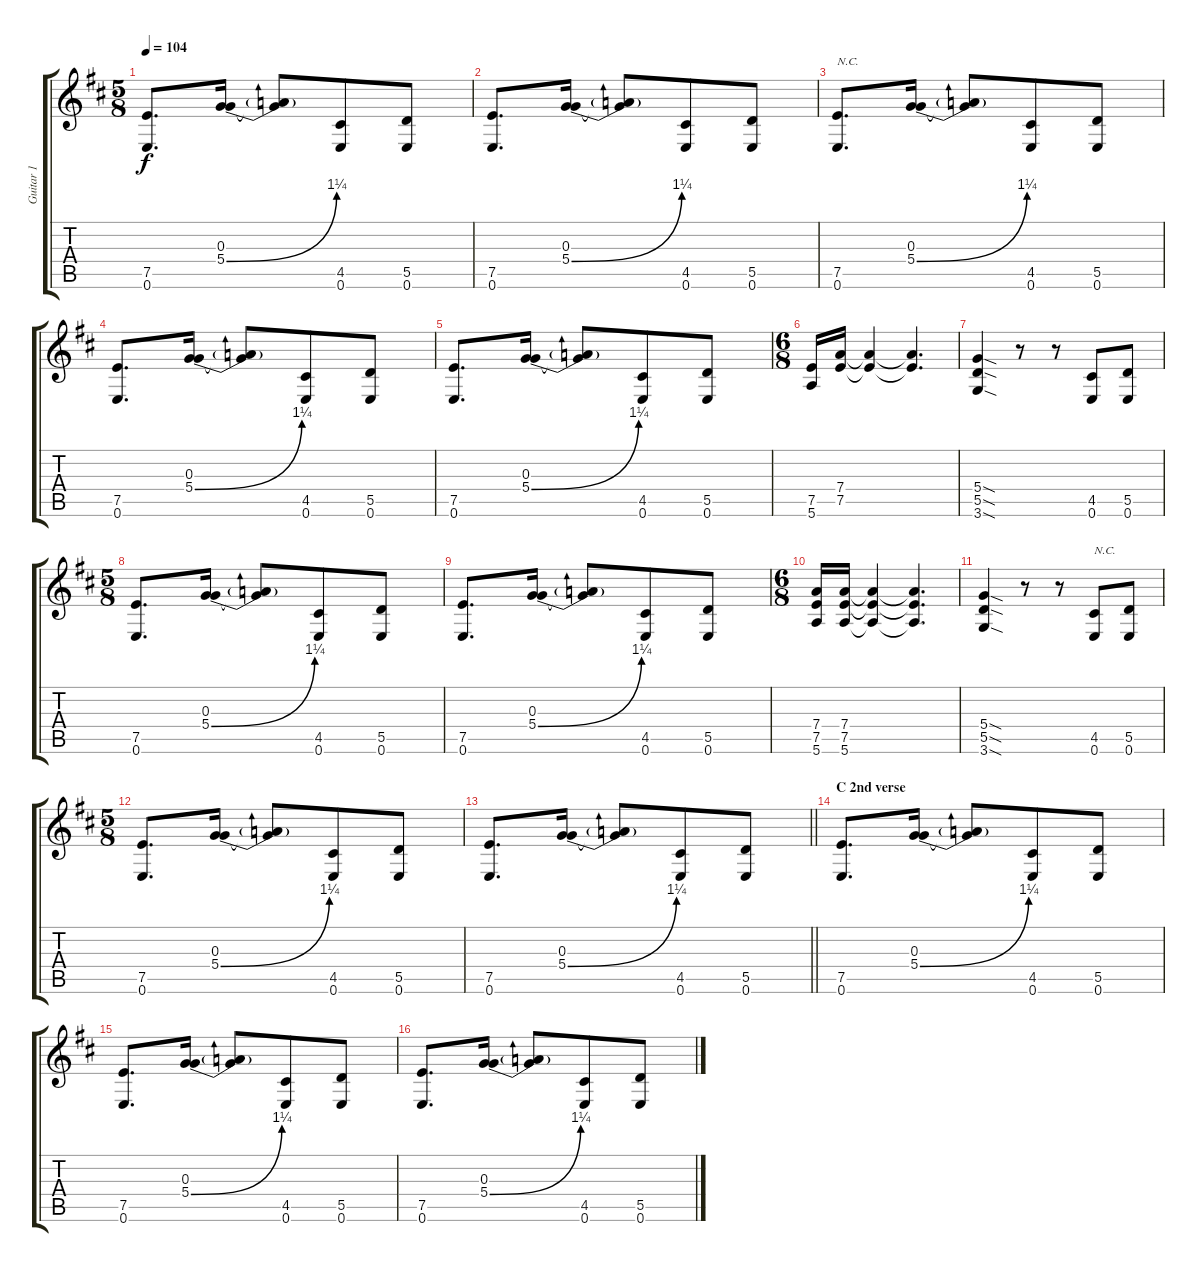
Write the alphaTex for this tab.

\track ("Guitar 1" "Guitar 1") {instrument acousticguitarsteel}
\staff {score tabs}
\tuning (E4 B3 G3 D3 A2 E2) {hide}
\ts (5 8)
\tempo 104
\clef g2
\ks d
(7.5 0.6).8{d dy f beam merge} (0.3 5.4{be (bend 0 0 60 5)}).16{beam split} (0.3{t} 5.4{t}).8{beam merge} (4.5 0.6).8 (5.5 0.6).8 |
(7.5 0.6).8{d beam merge} (0.3 5.4{be (bend 0 0 60 5)}).16{beam split} (0.3{t} 5.4{t}).8{beam merge} (4.5 0.6).8 (5.5 0.6).8 |
(7.5 0.6).8{d txt "N.C." beam merge} (0.3 5.4{be (bend 0 0 60 5)}).16{beam split} (0.3{t} 5.4{t}).8{beam merge} (4.5 0.6).8 (5.5 0.6).8 |
(7.5 0.6).8{d beam merge} (0.3 5.4{be (bend 0 0 60 5)}).16{beam split} (0.3{t} 5.4{t}).8{beam merge} (4.5 0.6).8 (5.5 0.6).8 |
(7.5 0.6).8{d beam merge} (0.3 5.4{be (bend 0 0 60 5)}).16{beam split} (0.3{t} 5.4{t}).8{beam Up beam merge} (4.5 0.6).8{beam Up beam merge} (5.5 0.6).8{beam Up} |
\ts (6 8)
(7.5 5.6).16 (7.4 7.5).16 (7.4{t} 7.5{t}).4 (7.4{t} 7.5{t}).4{d} |
(5.4{sod} 5.5{sod} 3.6{sod}).4 r.8 r.8 (4.5 0.6).8 (5.5 0.6).8 |
\ts (5 8)
(7.5 0.6).8{d beam merge} (0.3 5.4{be (bend 0 0 60 5)}).16{beam split} (0.3{t} 5.4{t}).8{beam merge} (4.5 0.6).8 (5.5 0.6).8 |
(7.5 0.6).8{d beam merge} (0.3 5.4{be (bend 0 0 60 5)}).16{beam split} (0.3{t} 5.4{t}).8{beam merge} (4.5 0.6).8 (5.5 0.6).8 |
\ts (6 8)
(7.4 7.5 5.6).16 (7.4 7.5 5.6).16 (7.4{t} 7.5{t} 5.6{t}).4 (7.4{t} 7.5{t} 5.6{t}).4{d} |
(5.4{sod} 5.5{sod} 3.6{sod}).4 r.8 r.8 (4.5 0.6).8{txt "N.C."} (5.5 0.6).8 |
\ts (5 8)
(7.5 0.6).8{d beam merge} (0.3 5.4{be (bend 0 0 60 5)}).16{beam split} (0.3{t} 5.4{t}).8{beam merge} (4.5 0.6).8 (5.5 0.6).8 |
\barLineRight lightlight
(7.5 0.6).8{d beam merge} (0.3 5.4{be (bend 0 0 60 5)}).16{beam split} (0.3{t} 5.4{t}).8{beam merge} (4.5 0.6).8 (5.5 0.6).8 |
\section ("" "C 2nd verse")
(7.5 0.6).8{d beam merge} (0.3 5.4{be (bend 0 0 60 5)}).16{beam split} (0.3{t} 5.4{t}).8{beam merge} (4.5 0.6).8 (5.5 0.6).8 |
(7.5 0.6).8{d beam merge} (0.3 5.4{be (bend 0 0 60 5)}).16{beam split} (0.3{t} 5.4{t}).8{beam merge} (4.5 0.6).8 (5.5 0.6).8 |
(7.5 0.6).8{d beam merge} (0.3 5.4{be (bend 0 0 60 5)}).16{beam split} (0.3{t} 5.4{t}).8{beam merge} (4.5 0.6).8 (5.5 0.6).8
